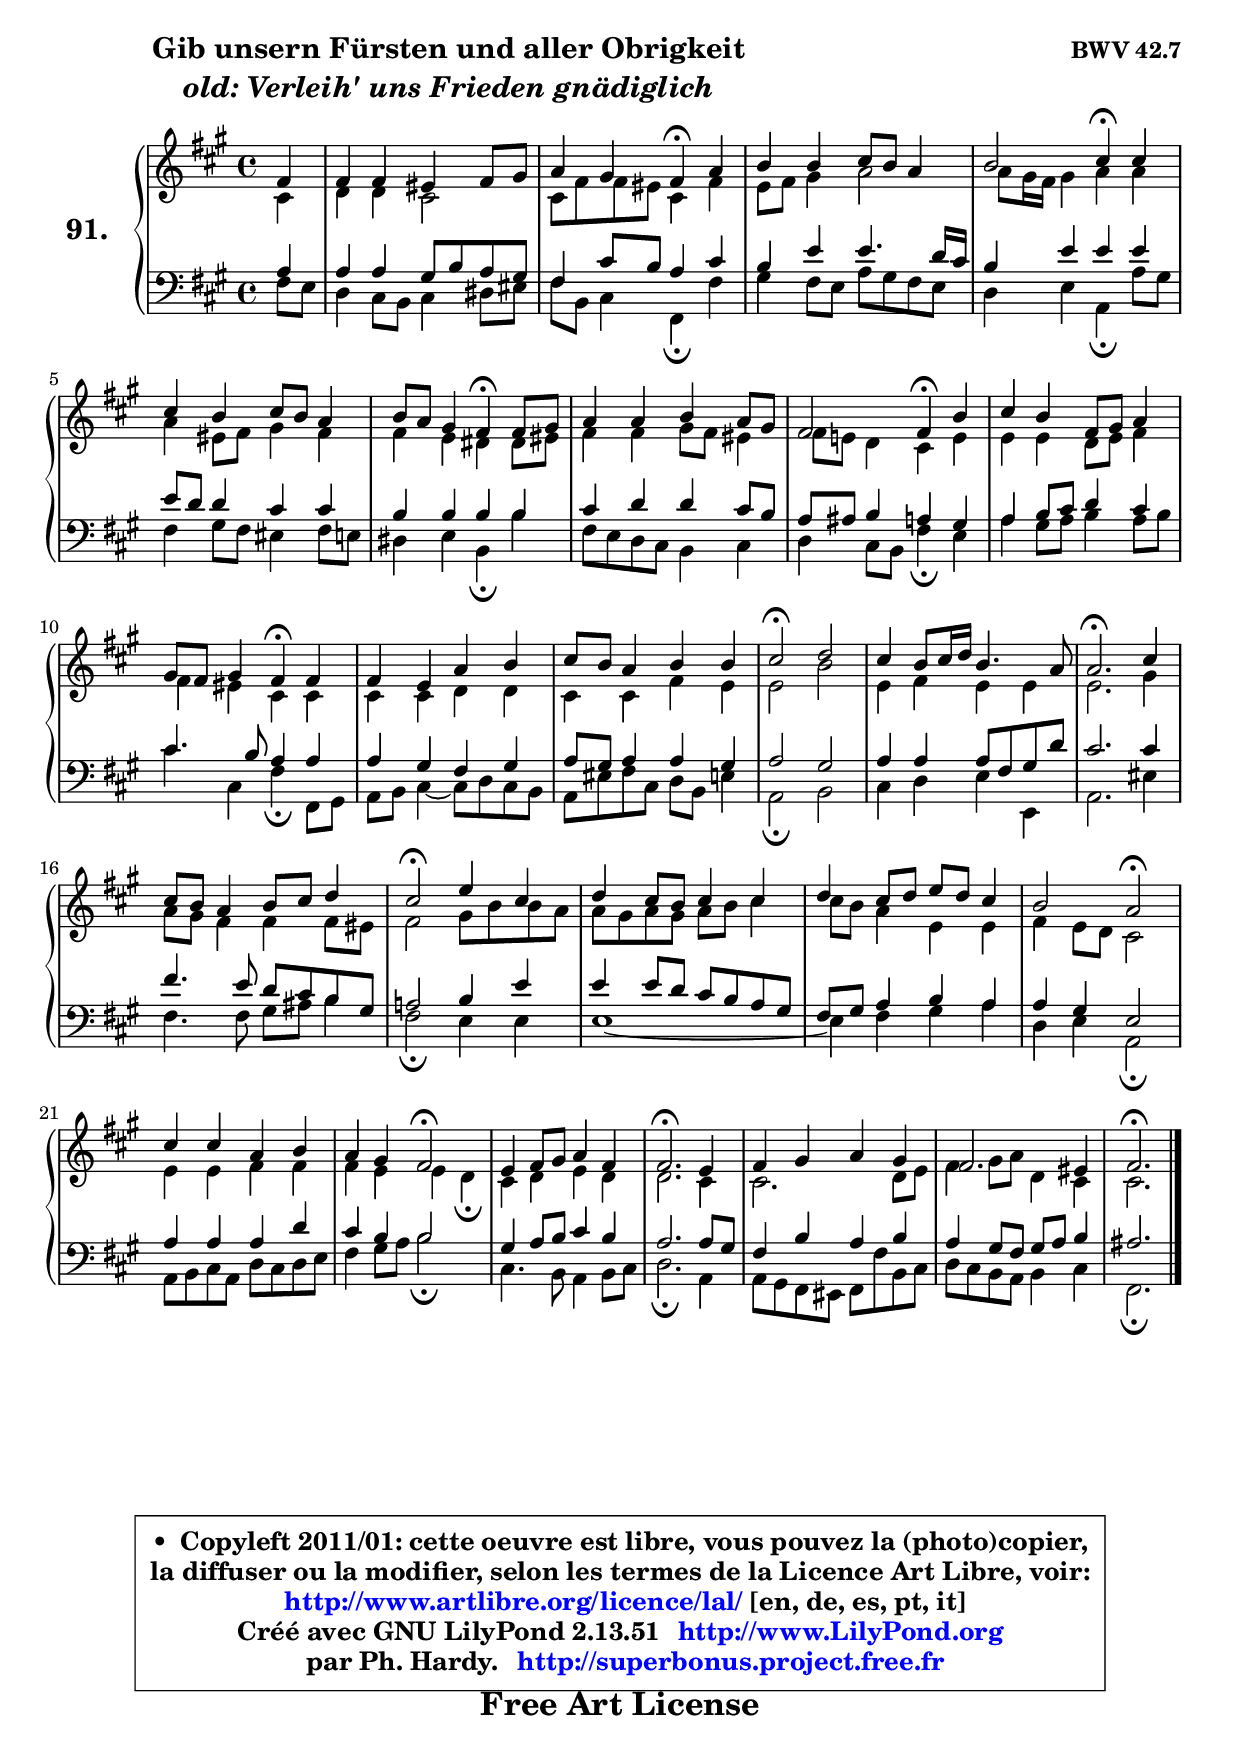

\version "2.13.51"

    \paper {
%	system-system-spacing #'padding = #0.1
%	score-system-spacing #'padding = #0.1
%	ragged-bottom = ##f
%	ragged-last-bottom = ##f
	}

    \header {
      opus = \markup { \bold "BWV 42.7" }
      piece = \markup { \hspace #9 \fontsize #2 \bold \column \center-align { \line { "Gib unsern Fürsten und aller Obrigkeit" }
                     \line { \italic "old: Verleih' uns Frieden gnädiglich" }
                 } }
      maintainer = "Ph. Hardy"
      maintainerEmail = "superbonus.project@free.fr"
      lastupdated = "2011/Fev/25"
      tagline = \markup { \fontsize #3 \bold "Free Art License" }
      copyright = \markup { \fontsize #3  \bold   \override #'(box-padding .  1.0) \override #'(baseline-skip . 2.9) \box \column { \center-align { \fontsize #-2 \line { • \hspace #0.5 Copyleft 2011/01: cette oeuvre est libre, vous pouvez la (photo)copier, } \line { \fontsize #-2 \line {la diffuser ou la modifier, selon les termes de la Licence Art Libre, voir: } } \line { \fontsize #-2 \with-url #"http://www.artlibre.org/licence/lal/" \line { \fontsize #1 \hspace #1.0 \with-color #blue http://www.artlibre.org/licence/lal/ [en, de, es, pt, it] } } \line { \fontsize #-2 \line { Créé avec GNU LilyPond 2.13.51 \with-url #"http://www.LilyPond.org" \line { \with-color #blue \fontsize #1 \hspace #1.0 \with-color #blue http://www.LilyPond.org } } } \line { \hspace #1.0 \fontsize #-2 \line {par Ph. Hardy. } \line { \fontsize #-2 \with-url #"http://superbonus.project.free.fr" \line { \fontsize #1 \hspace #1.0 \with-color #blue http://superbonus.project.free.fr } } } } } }

	  }

  guidemidi = {
        r4 |
        R1 |
        r2 \tempo 4 = 30 r4 \tempo 4 = 78 r4 |
        R1 |
        r2 \tempo 4 = 30 r4 \tempo 4 = 78 r4 |
        R1 |
        r2 \tempo 4 = 30 r4 \tempo 4 = 78 r4 |
        R1 |
        r2 \tempo 4 = 30 r4 \tempo 4 = 78 r4 |
        R1 |
        r2 \tempo 4 = 30 r4 \tempo 4 = 78 r4 |
        R1 |
        R1 |
        \tempo 4 = 34 r2 \tempo 4 = 78 r2 |
        R1 |
        \tempo 4 = 40 r2. \tempo 4 = 78 r4 |
        R1 |
        \tempo 4 = 34 r2 \tempo 4 = 78 r2 |
        R1 |
        R1 |
        r2 \tempo 4 = 34 r2 \tempo 4 = 78 |
        R1 |
        r2 \tempo 4 = 34 r2 \tempo 4 = 78 |
        R1 |
        \tempo 4 = 40 r2. \tempo 4 = 78 r4 |
        R1 |
        R1 |
        \tempo 4 = 40 r2. 
	}

  upper = {
	\time 4/4
	\key fis \minor
	\clef treble
	\partial 4
	\voiceOne
	<< { 
	% SOPRANO
	\set Voice.midiInstrument = "acoustic grand"
	\relative c' {
        fis4 |
        fis4 fis eis fis8 gis |
        a4 gis fis\fermata a |
        b4 b cis8 b a4 |
        b2 cis4\fermata cis |
        cis4 b cis8 b a4 |
        b8 a gis4 fis\fermata fis8 gis |
        a4 a b a8 gis |
        fis2 fis4\fermata b4 |
        cis4 b fis8 gis a4 |
        gis8 fis gis4 fis\fermata fis |
        fis4 e a b |
        cis8 b a4 b b |
        cis2\fermata d |
        cis4 b8 cis16 d b4. a8 |
        a2.\fermata cis4 |
        cis8 b a4 b8 cis d4 |
        cis2\fermata e4 cis |
        d4 cis8 b cis4 cis |
        d4 cis8 d e d cis4 |
        b2 a\fermata |
        cis4 cis a b |
        a4 gis fis2\fermata |
        e4 fis8 gis a4 fis |
        fis2.\fermata e4 |
        fis4 gis a gis |
        fis2. eis4 |
        fis2.\fermata
        \bar "|."
	} % fin de relative
	}

	\context Voice="1" { \voiceTwo 
	% ALTO
	\set Voice.midiInstrument = "acoustic grand"
	\relative c' {
        cis4 |
        d4 d cis2 |
        cis8 fis fis8 eis cis4 fis |
        e8 fis gis4 a2 |
        a8 gis16 fis gis4 a a |
        a4 eis8 fis gis4 fis |
        fis4 e dis dis8 eis |
        fis4 fis gis8 fis eis4 |
        fis8 e! d4 cis e |
        e4 e d8 e fis4 |
        fis4 eis cis cis |
        cis4 cis d d |
        cis4 cis fis e |
        e2 b'2 |
        e,4 fis e e |
        e2. gis4 |
        a8 gis fis4 fis fis8 eis |
        fis2 gis8 b b a |
        a8 gis a gis a b cis4 |
        cis8 b a4 e4 e |
        fis4 e8 d cis2 |
        e4 e fis fis |
        fis4 e e d\fermata |
        cis4 d4 e d |
        d2. cis4 |
	cis2. d8 e |
        fis4 gis8 a d,4 cis |
        cis2. 
        \bar "|."
	} % fin de relative
	\oneVoice
	} >>
	}

    lower = {
	\time 4/4
	\key fis \minor
	\clef bass
	\partial 4
        \mergeDifferentlyDottedOn
	\voiceOne
	<< { 
	% TENOR
	\set Voice.midiInstrument = "acoustic grand"
	\relative c' {
        a4 |
        a4 a gis8 b a gis |
        fis4 cis'8 b a4 cis |
        b4 e e4. d16 cis |
        b4 e e e |
        e8 d d4 cis cis |
        b4 b b b |
        cis4 d d cis8 b |
        a8 ais b4 a gis |
        a4 b8 cis d4 cis4 |
        cis4. b8 a4 a |
        a4 gis fis gis |
        a8 gis a4 a gis |
        a2 gis2 |
        a4 a a8 fis gis d' |
        cis2. cis4 |
        fis4. e8 d cis b gis |
        a!2 b4 e |
        e4 e8 d cis b a gis |
        fis8 gis a4 b a |
        a4 gis e2 |
        a4 a a d |
        cis4 b b2 |
        gis4 a8 b cis4 b |
        a2. a8 gis |
        fis4 b a b |
        a4 gis8 fis gis a b4 |
        ais2. 
        \bar "|."
	} % fin de relative
	}
	\context Voice="1" { \voiceTwo 
	% BASS
	\set Voice.midiInstrument = "acoustic grand"
	\relative c {
        fis8 e |
        d4 cis8 b cis4 dis8 eis |
        fis8 b, cis4 fis,\fermata fis' |
        gis4 fis8 e a gis fis e |
        d4 e a,\fermata a'8 gis |
        fis4 gis8 fis eis4 fis8 e |
        dis4 e b\fermata b' |
        fis8 e d cis b4 cis |
        d4 cis8 b fis'4\fermata e |
        a4 gis8 a b4 a8 b |
        cis4 cis, fis\fermata fis,8 gis |
        a8 b cis4 ~ cis8 d cis b |
        a8 eis' fis cis d b e4 |
        a,2\fermata b2 |
        cis4 d e e, |
        a2. eis'4 |
        fis4. fis8 gis ais b4 |
        fis2\fermata e4 e |
        e1 ~ |
        e4 fis gis a |
        d,4 e a,2\fermata |
        a8 b cis a d cis d e |
        fis4 gis8 a b2\fermata |
        cis,4. b8 a4 b8 cis |
        d2.\fermata a4 |
	a8 gis8 fis eis fis fis' b,8 cis |
        d8 cis b a b4 cis |
        fis,2.\fermata
        \bar "|."
	} % fin de relative
	\oneVoice
	} >>
	}


    \score { 

	\new PianoStaff <<
	\set PianoStaff.instrumentName = \markup { \bold \huge "91." }
	\new Staff = "upper" \upper
	\new Staff = "lower" \lower
	>>

    \layout {
%	ragged-last = ##f
	   }

         } % fin de score

  \score {
    \unfoldRepeats { << \guidemidi \upper \lower >> }
    \midi {
    \context {
     \Staff
      \remove "Staff_performer"
               }

     \context {
      \Voice
       \consists "Staff_performer"
                }

     \context { 
      \Score
      tempoWholesPerMinute = #(ly:make-moment 78 4)
		}
	    }
	}

